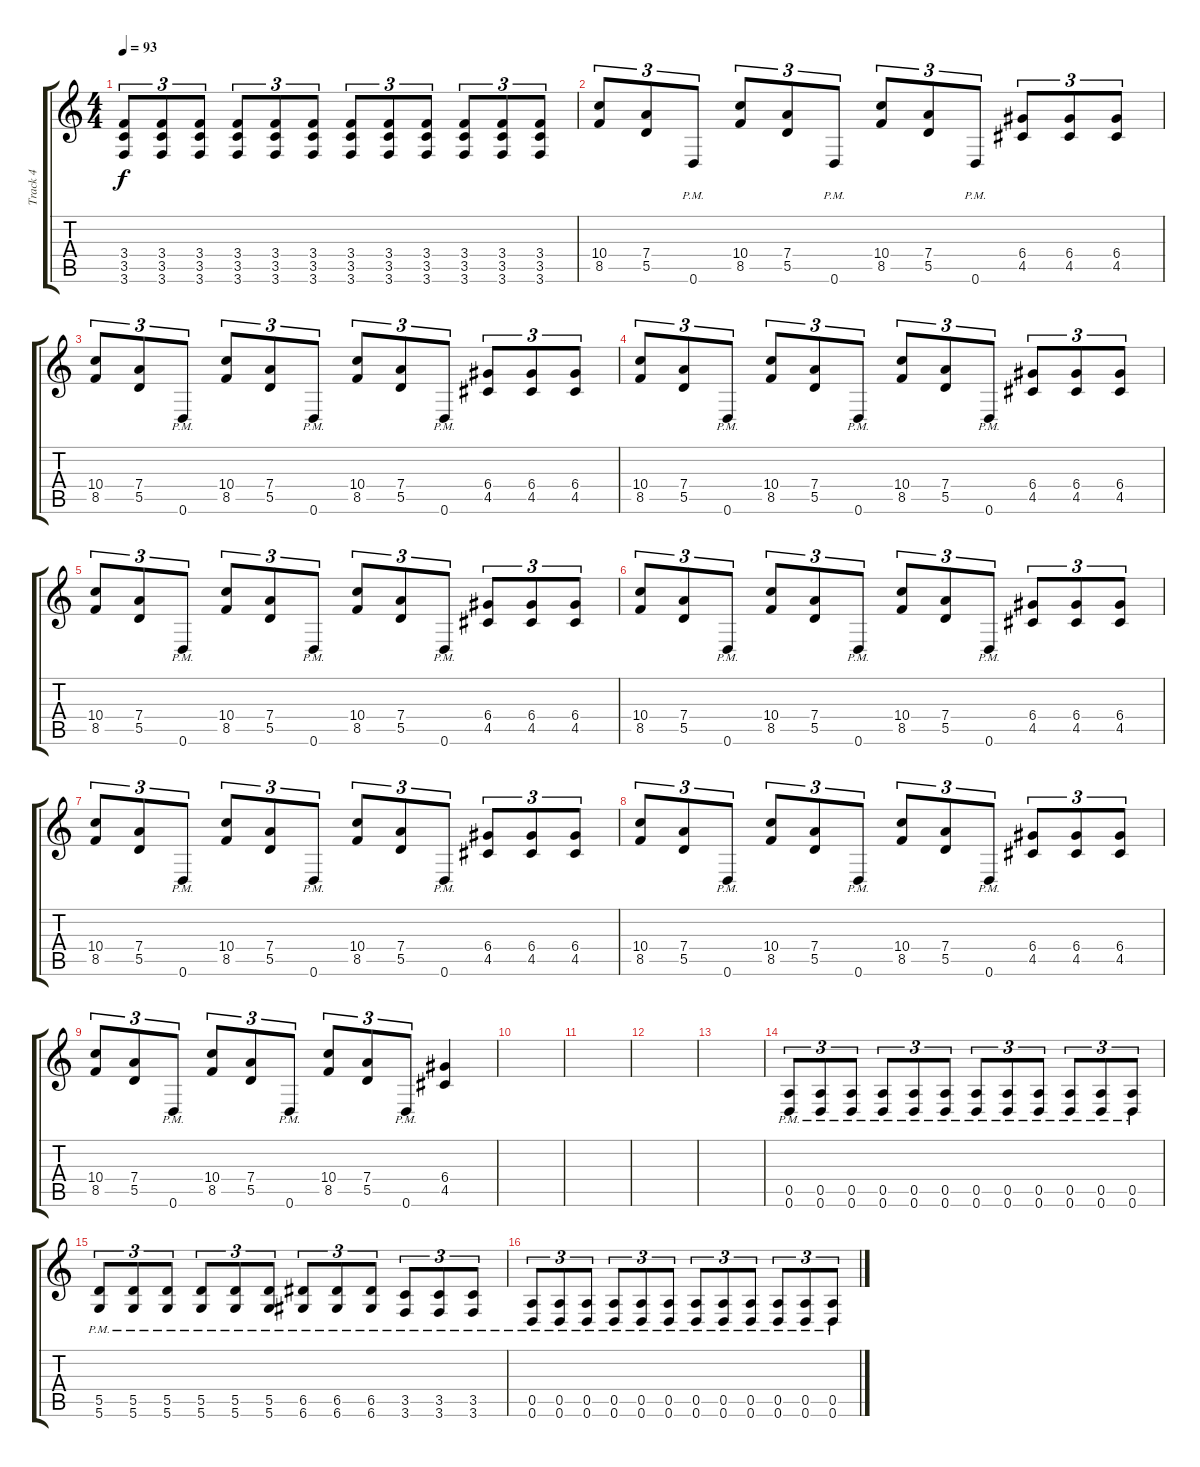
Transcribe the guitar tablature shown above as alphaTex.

\track ("Track 4" "Track 4") {instrument overdrivenguitar}
\staff {score tabs}
\tuning (E4 B3 G3 D3 A2 D2) {hide}
\ts (4 4)
\tempo 93
\clef g2
\ks c
(3.4 3.5 3.6).8{tu (3 2) dy f} (3.4 3.5 3.6).8{tu (3 2)} (3.4 3.5 3.6).8{tu (3 2)} (3.4 3.5 3.6).8{tu (3 2)} (3.4 3.5 3.6).8{tu (3 2)} (3.4 3.5 3.6).8{tu (3 2)} (3.4 3.5 3.6).8{tu (3 2)} (3.4 3.5 3.6).8{tu (3 2)} (3.4 3.5 3.6).8{tu (3 2)} (3.4 3.5 3.6).8{tu (3 2)} (3.4 3.5 3.6).8{tu (3 2)} (3.4 3.5 3.6).8{tu (3 2)} |
(10.4 8.5).8{tu (3 2)} (7.4 5.5).8{tu (3 2)} 0.6{pm}.8{tu (3 2)} (10.4 8.5).8{tu (3 2)} (7.4 5.5).8{tu (3 2)} 0.6{pm}.8{tu (3 2)} (10.4 8.5).8{tu (3 2)} (7.4 5.5).8{tu (3 2)} 0.6{pm}.8{tu (3 2)} (6.4 4.5).8{tu (3 2)} (6.4 4.5).8{tu (3 2)} (6.4 4.5).8{tu (3 2)} |
(10.4 8.5).8{tu (3 2)} (7.4 5.5).8{tu (3 2)} 0.6{pm}.8{tu (3 2)} (10.4 8.5).8{tu (3 2)} (7.4 5.5).8{tu (3 2)} 0.6{pm}.8{tu (3 2)} (10.4 8.5).8{tu (3 2)} (7.4 5.5).8{tu (3 2)} 0.6{pm}.8{tu (3 2)} (6.4 4.5).8{tu (3 2)} (6.4 4.5).8{tu (3 2)} (6.4 4.5).8{tu (3 2)} |
(10.4 8.5).8{tu (3 2)} (7.4 5.5).8{tu (3 2)} 0.6{pm}.8{tu (3 2)} (10.4 8.5).8{tu (3 2)} (7.4 5.5).8{tu (3 2)} 0.6{pm}.8{tu (3 2)} (10.4 8.5).8{tu (3 2)} (7.4 5.5).8{tu (3 2)} 0.6{pm}.8{tu (3 2)} (6.4 4.5).8{tu (3 2)} (6.4 4.5).8{tu (3 2)} (6.4 4.5).8{tu (3 2)} |
(10.4 8.5).8{tu (3 2)} (7.4 5.5).8{tu (3 2)} 0.6{pm}.8{tu (3 2)} (10.4 8.5).8{tu (3 2)} (7.4 5.5).8{tu (3 2)} 0.6{pm}.8{tu (3 2)} (10.4 8.5).8{tu (3 2)} (7.4 5.5).8{tu (3 2)} 0.6{pm}.8{tu (3 2)} (6.4 4.5).8{tu (3 2)} (6.4 4.5).8{tu (3 2)} (6.4 4.5).8{tu (3 2)} |
(10.4 8.5).8{tu (3 2)} (7.4 5.5).8{tu (3 2)} 0.6{pm}.8{tu (3 2)} (10.4 8.5).8{tu (3 2)} (7.4 5.5).8{tu (3 2)} 0.6{pm}.8{tu (3 2)} (10.4 8.5).8{tu (3 2)} (7.4 5.5).8{tu (3 2)} 0.6{pm}.8{tu (3 2)} (6.4 4.5).8{tu (3 2)} (6.4 4.5).8{tu (3 2)} (6.4 4.5).8{tu (3 2)} |
(10.4 8.5).8{tu (3 2)} (7.4 5.5).8{tu (3 2)} 0.6{pm}.8{tu (3 2)} (10.4 8.5).8{tu (3 2)} (7.4 5.5).8{tu (3 2)} 0.6{pm}.8{tu (3 2)} (10.4 8.5).8{tu (3 2)} (7.4 5.5).8{tu (3 2)} 0.6{pm}.8{tu (3 2)} (6.4 4.5).8{tu (3 2)} (6.4 4.5).8{tu (3 2)} (6.4 4.5).8{tu (3 2)} |
(10.4 8.5).8{tu (3 2)} (7.4 5.5).8{tu (3 2)} 0.6{pm}.8{tu (3 2)} (10.4 8.5).8{tu (3 2)} (7.4 5.5).8{tu (3 2)} 0.6{pm}.8{tu (3 2)} (10.4 8.5).8{tu (3 2)} (7.4 5.5).8{tu (3 2)} 0.6{pm}.8{tu (3 2)} (6.4 4.5).8{tu (3 2)} (6.4 4.5).8{tu (3 2)} (6.4 4.5).8{tu (3 2)} |
(10.4 8.5).8{tu (3 2)} (7.4 5.5).8{tu (3 2)} 0.6{pm}.8{tu (3 2)} (10.4 8.5).8{tu (3 2)} (7.4 5.5).8{tu (3 2)} 0.6{pm}.8{tu (3 2)} (10.4 8.5).8{tu (3 2)} (7.4 5.5).8{tu (3 2)} 0.6{pm}.8{tu (3 2)} (6.4 4.5).4 |
|
|
|
|
(0.5{pm} 0.6{pm}).8{tu (3 2)} (0.5{pm} 0.6{pm}).8{tu (3 2)} (0.5{pm} 0.6{pm}).8{tu (3 2)} (0.5{pm} 0.6{pm}).8{tu (3 2)} (0.5{pm} 0.6{pm}).8{tu (3 2)} (0.5{pm} 0.6{pm}).8{tu (3 2)} (0.5{pm} 0.6{pm}).8{tu (3 2)} (0.5{pm} 0.6{pm}).8{tu (3 2)} (0.5{pm} 0.6{pm}).8{tu (3 2)} (0.5{pm} 0.6{pm}).8{tu (3 2)} (0.5{pm} 0.6{pm}).8{tu (3 2)} (0.5{pm} 0.6{pm}).8{tu (3 2)} |
(5.5{pm} 5.6{pm}).8{tu (3 2)} (5.5{pm} 5.6{pm}).8{tu (3 2)} (5.5{pm} 5.6{pm}).8{tu (3 2)} (5.5{pm} 5.6{pm}).8{tu (3 2)} (5.5{pm} 5.6{pm}).8{tu (3 2)} (5.5{pm} 5.6{pm}).8{tu (3 2)} (6.5{pm} 6.6{pm}).8{tu (3 2)} (6.5{pm} 6.6{pm}).8{tu (3 2)} (6.5{pm} 6.6{pm}).8{tu (3 2)} (3.5{pm} 3.6{pm}).8{tu (3 2)} (3.5{pm} 3.6{pm}).8{tu (3 2)} (3.5{pm} 3.6{pm}).8{tu (3 2)} |
(0.5{pm} 0.6{pm}).8{tu (3 2)} (0.5{pm} 0.6{pm}).8{tu (3 2)} (0.5{pm} 0.6{pm}).8{tu (3 2)} (0.5{pm} 0.6{pm}).8{tu (3 2)} (0.5{pm} 0.6{pm}).8{tu (3 2)} (0.5{pm} 0.6{pm}).8{tu (3 2)} (0.5{pm} 0.6{pm}).8{tu (3 2)} (0.5{pm} 0.6{pm}).8{tu (3 2)} (0.5{pm} 0.6{pm}).8{tu (3 2)} (0.5{pm} 0.6{pm}).8{tu (3 2)} (0.5{pm} 0.6{pm}).8{tu (3 2)} (0.5{pm} 0.6{pm}).8{tu (3 2)}
